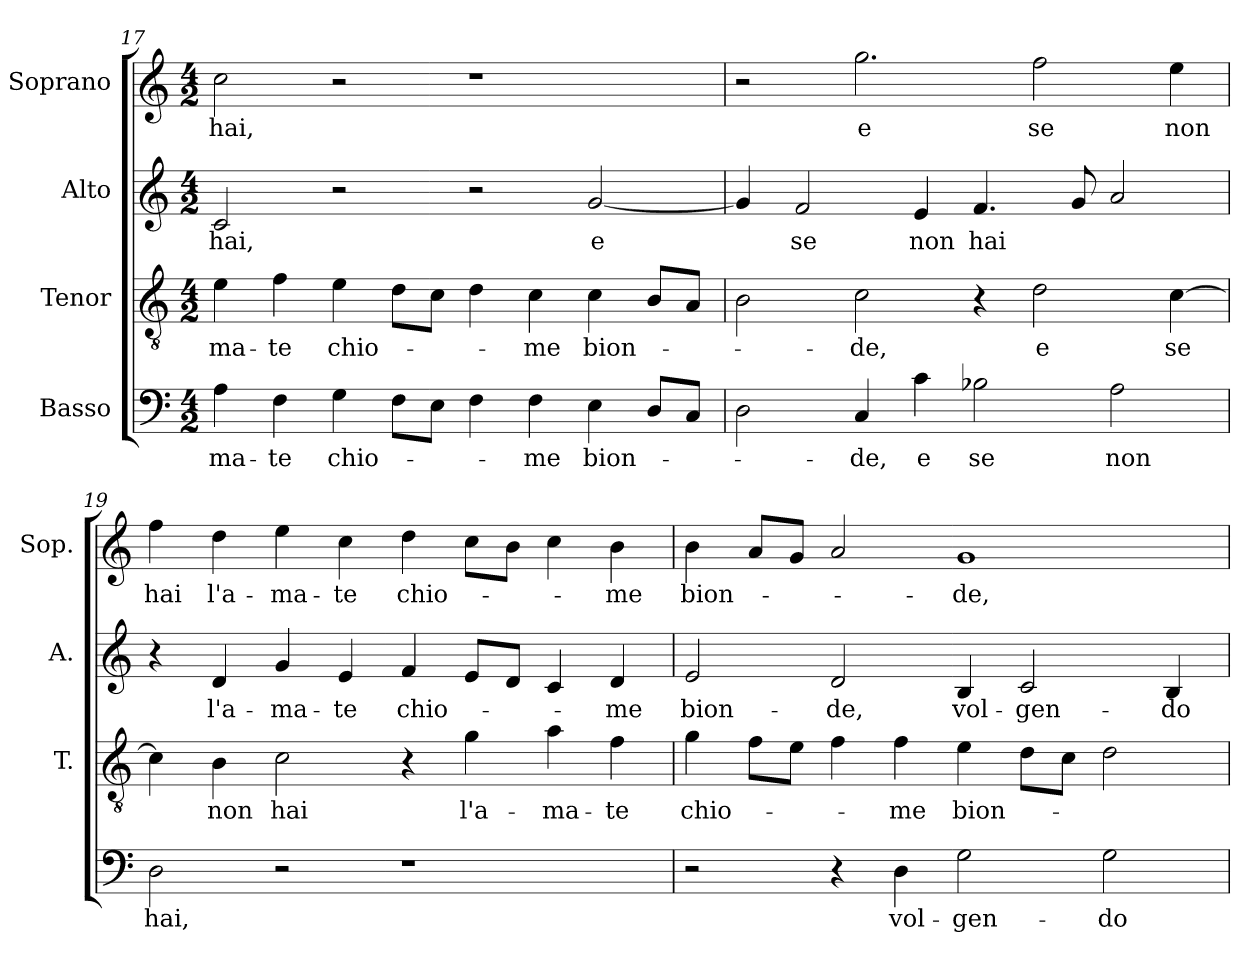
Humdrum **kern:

**kern	**text	**kern	**text	**kern	**text	**kern	**text
*part4	*part4	*part3	*part3	*part2	*part2	*part1	*part1
*staff4	*staff4	*staff3	*staff3	*staff2	*staff2	*staff1	*staff1
*I"Basso	*	*I"Tenor	*	*I"Alto	*	*I"Soprano	*
*	*	*I'T.	*	*I'A.	*	*I'Sop.	*
*clefF4	*	*clefGv2	*	*clefG2	*	*clefG2	*
*	*	*ITrd7c12	*	*	*	*	*
*k[]	*	*k[]	*	*k[]	*	*k[]	*
*C:	*	*C:	*	*C:	*	*C:	*
*M4/2	*	*M4/2	*	*M4/2	*	*M4/2	*
=17	=17	=17	=17	=17	=17	=17	=17
!	!LO:LY:b:color=#000000	!	!	!	!	!	!
!	!	!	!LO:LY:b:color=#000000	!	!	!	!
!	!	!	!	!	!LO:LY:b:color=#000000	!	!
!	!	!	!	!	!	!	!LO:LY:b:color=#000000
4Ai\	-ma-	4Ei\	-ma-	2ci/	hai,	2cci\	hai,
!	!LO:LY:b:color=#000000	!	!	!	!	!	!
!	!	!	!LO:LY:b:color=#000000	!	!	!	!
4Fi\	-te	4Fi\	-te	.	.	.	.
!	!LO:LY:b:color=#000000	!	!	!	!	!	!
!	!	!	!LO:LY:b:color=#000000	!	!	!	!
4Gi\	chio-	4Ei\	chio-	2r	.	2r	.
8Fi\L	.	8Di\L	.	.	.	.	.
8Ei\J	.	8Ci\J	.	.	.	.	.
4Fi\	.	4Di\	.	2r	.	1r	.
!	!LO:LY:b:color=#000000	!	!	!	!	!	!
!	!	!	!LO:LY:b:color=#000000	!	!	!	!
4Fi\	-me	4Ci\	-me	.	.	.	.
!	!LO:LY:b:color=#000000	!	!	!	!	!	!
!	!	!	!LO:LY:b:color=#000000	!	!	!	!
!	!	!	!	!	!LO:LY:b:color=#000000	!	!
4Ei\	bion-	4Ci\	bion-	[<2gi/	e	.	.
8Di/L	.	8BBi/L	.	.	.	.	.
8Ci/J	.	8AAi/J	.	.	.	.	.
=18	=18	=18	=18	=18	=18	=18	=18
2Di\	.	2BBi\	.	4gi/]	.	2r	.
!	!	!	!	!	!LO:LY:b:color=#000000	!	!
.	.	.	.	2fi/	se	.	.
!	!LO:LY:b:color=#000000	!	!	!	!	!	!
!	!	!	!LO:LY:b:color=#000000	!	!	!	!
!	!	!	!	!	!	!	!LO:LY:b:color=#000000
4Ci/	-de,	2Ci\	-de,	.	.	2.ggi\	e
!	!LO:LY:b:color=#000000	!	!	!	!	!	!
!	!	!	!	!	!LO:LY:b:color=#000000	!	!
4ci\	e	.	.	4ei/	non	.	.
!	!LO:LY:b:color=#000000	!	!	!	!	!	!
!	!	!	!	!	!LO:LY:b:color=#000000	!	!
2B-Xi\	se	4r	.	4.fi/	hai	.	.
!	!	!	!LO:LY:b:color=#000000	!	!	!	!
!	!	!	!	!	!	!	!LO:LY:b:color=#000000
.	.	2Di\	e	.	.	2ffi\	se
.	.	.	.	8gi/	.	.	.
!	!LO:LY:b:color=#000000	!	!	!	!	!	!
2Ai\	non	.	.	2ai/	.	.	.
!	!	!	!LO:LY:b:color=#000000	!	!	!	!
!	!	!	!	!	!	!	!LO:LY:b:color=#000000
.	.	[>4Ci\	se	.	.	4eei\	non
=19	=19	=19	=19	=19	=19	=19	=19
!	!LO:LY:b:color=#000000	!	!	!	!	!	!
!	!	!	!	!	!	!	!LO:LY:b:color=#000000
2Di\	hai,	4Ci\]	.	4r	.	4ffi\	hai
!	!	!	!LO:LY:b:color=#000000	!	!	!	!
!	!	!	!	!	!LO:LY:b:color=#000000	!	!
!	!	!	!	!	!	!	!LO:LY:b:color=#000000
.	.	4BBi\	non	4di/	l'a-	4ddi\	l'a-
!	!	!	!LO:LY:b:color=#000000	!	!	!	!
!	!	!	!	!	!LO:LY:b:color=#000000	!	!
!	!	!	!	!	!	!	!LO:LY:b:color=#000000
2r	.	2Ci\	hai	4gi/	-ma-	4eei\	-ma-
!	!	!	!	!	!LO:LY:b:color=#000000	!	!
!	!	!	!	!	!	!	!LO:LY:b:color=#000000
.	.	.	.	4ei/	-te	4cci\	-te
!	!	!	!	!	!LO:LY:b:color=#000000	!	!
!	!	!	!	!	!	!	!LO:LY:b:color=#000000
1r	.	4r	.	4fi/	chio-	4ddi\	chio-
!	!	!	!LO:LY:b:color=#000000	!	!	!	!
.	.	4Gi\	l'a-	8ei/L	.	8cci\L	.
.	.	.	.	8di/J	.	8bi\J	.
!	!	!	!LO:LY:b:color=#000000	!	!	!	!
.	.	4Ai\	-ma-	4ci/	.	4cci\	.
!	!	!	!LO:LY:b:color=#000000	!	!	!	!
!	!	!	!	!	!LO:LY:b:color=#000000	!	!
!	!	!	!	!	!	!	!LO:LY:b:color=#000000
.	.	4Fi\	-te	4di/	-me	4bi\	-me
!!LO:LB:g=z
=20	=20	=20	=20	=20	=20	=20	=20
!	!	!	!LO:LY:b:color=#000000	!	!	!	!
!	!	!	!	!	!LO:LY:b:color=#000000	!	!
!	!	!	!	!	!	!	!LO:LY:b:color=#000000
2r	.	4Gi\	chio-	2ei/	bion-	4bi\	bion-
.	.	8Fi\L	.	.	.	8ai/L	.
.	.	8Ei\J	.	.	.	8gi/J	.
!	!	!	!	!	!LO:LY:b:color=#000000	!	!
4r	.	4Fi\	.	2di/	-de,	2ai/	.
!	!LO:LY:b:color=#000000	!	!	!	!	!	!
!	!	!	!LO:LY:b:color=#000000	!	!	!	!
4Di\	vol-	4Fi\	-me	.	.	.	.
!	!LO:LY:b:color=#000000	!	!	!	!	!	!
!	!	!	!LO:LY:b:color=#000000	!	!	!	!
!	!	!	!	!	!LO:LY:b:color=#000000	!	!
!	!	!	!	!	!	!	!LO:LY:b:color=#000000
2Gi\	-gen-	4Ei\	bion-	4Bi/	vol-	1gi	-de,
!	!	!	!	!	!LO:LY:b:color=#000000	!	!
.	.	8Di\L	.	2ci/	-gen-	.	.
.	.	8Ci\J	.	.	.	.	.
!	!LO:LY:b:color=#000000	!	!	!	!	!	!
2Gi\	-do	2Di\	.	.	.	.	.
!	!	!	!	!	!LO:LY:b:color=#000000	!	!
.	.	.	.	4Bi/	-do	.	.
=	=	=	=	=	=	=	=
*-	*-	*-	*-	*-	*-	*-	*-
